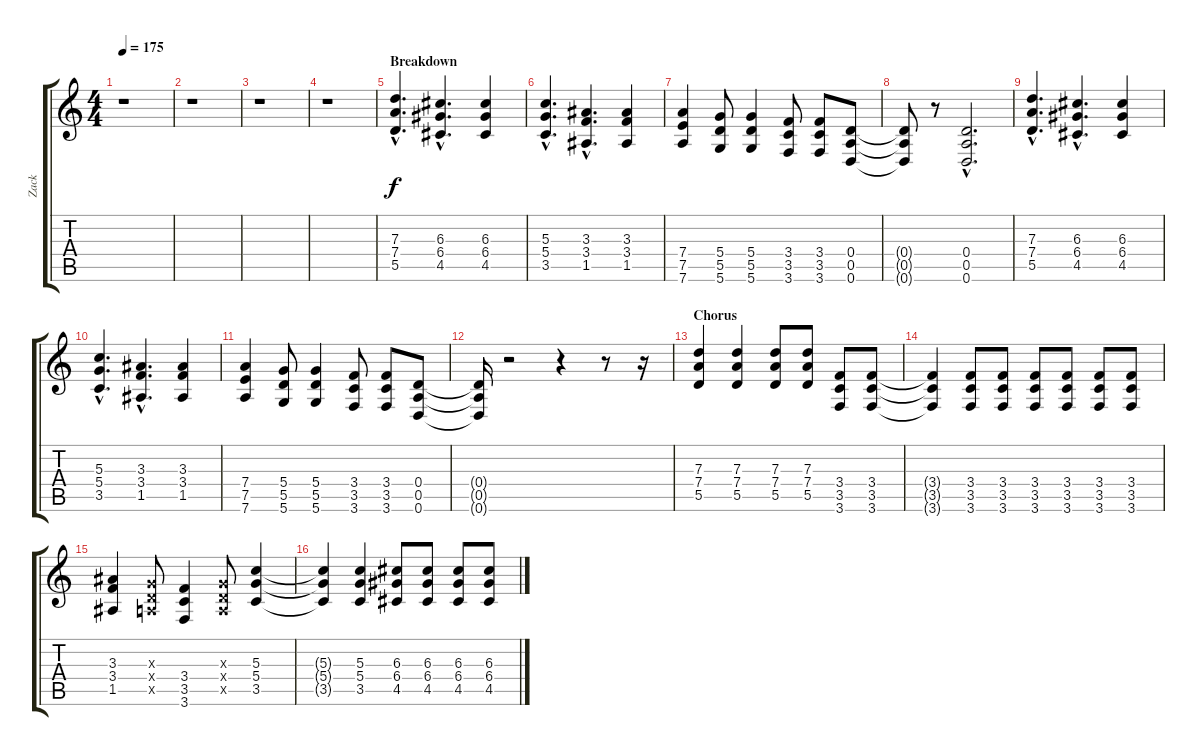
\track ("Zack" "Zack") {instrument distortionguitar}
\staff {score tabs}
\tuning (E4 B3 G3 D3 A2 D2) {hide}
\ts (4 4)
\tempo 175
\clef g2
\ks c
r.1{dy f} |
r.1 |
r.1 |
r.1 |
\section ("" "Breakdown")
(7.3{hac} 7.4{hac} 5.5{hac}).4{d} (6.3{hac} 6.4{hac} 4.5{hac}).4{d} (6.3 6.4 4.5).4 |
(5.3{hac} 5.4{hac} 3.5{hac}).4{d} (3.3{hac} 3.4{hac} 1.5{hac}).4{d} (3.3 3.4 1.5).4 |
(7.4 7.5 7.6).4 (5.4 5.5 5.6).8 (5.4 5.5 5.6).4 (3.4 3.5 3.6).8 (3.4 3.5 3.6).8 (0.4 0.5 0.6).8 |
(0.4{t} 0.5{t} 0.6{t}).8 r.8 (0.4{hac} 0.5{hac} 0.6{hac}).2{d} |
(7.3{hac} 7.4{hac} 5.5{hac}).4{d} (6.3{hac} 6.4{hac} 4.5{hac}).4{d} (6.3 6.4 4.5).4 |
(5.3{hac} 5.4{hac} 3.5{hac}).4{d} (3.3{hac} 3.4{hac} 1.5{hac}).4{d} (3.3 3.4 1.5).4 |
(7.4 7.5 7.6).4 (5.4 5.5 5.6).8 (5.4 5.5 5.6).4 (3.4 3.5 3.6).8 (3.4 3.5 3.6).8 (0.4 0.5 0.6).8 |
(0.4{t} 0.5{t} 0.6{t}).16 r.2 r.4 r.8 r.16 |
\section ("" "Chorus")
(7.3 7.4 5.5).4 (7.3 7.4 5.5).4 (7.3 7.4 5.5).8 (7.3 7.4 5.5).8 (3.4 3.5 3.6).8 (3.4 3.5 3.6).8 |
(3.4{t} 3.5{t} 3.6{t}).4 (3.4 3.5 3.6).8 (3.4 3.5 3.6).8 (3.4 3.5 3.6).8 (3.4 3.5 3.6).8 (3.4 3.5 3.6).8 (3.4 3.5 3.6).8 |
(3.3 3.4 1.5).4 (0.3{x} 0.4{x} 0.5{x}).8 (3.4 3.5 3.6).4 (0.3{x} 0.4{x} 0.5{x}).8 (5.3 5.4 3.5).4 |
(5.3{t} 5.4{t} 3.5{t}).4 (5.3 5.4 3.5).4 (6.3 6.4 4.5).8 (6.3 6.4 4.5).8 (6.3 6.4 4.5).8 (6.3 6.4 4.5).8
